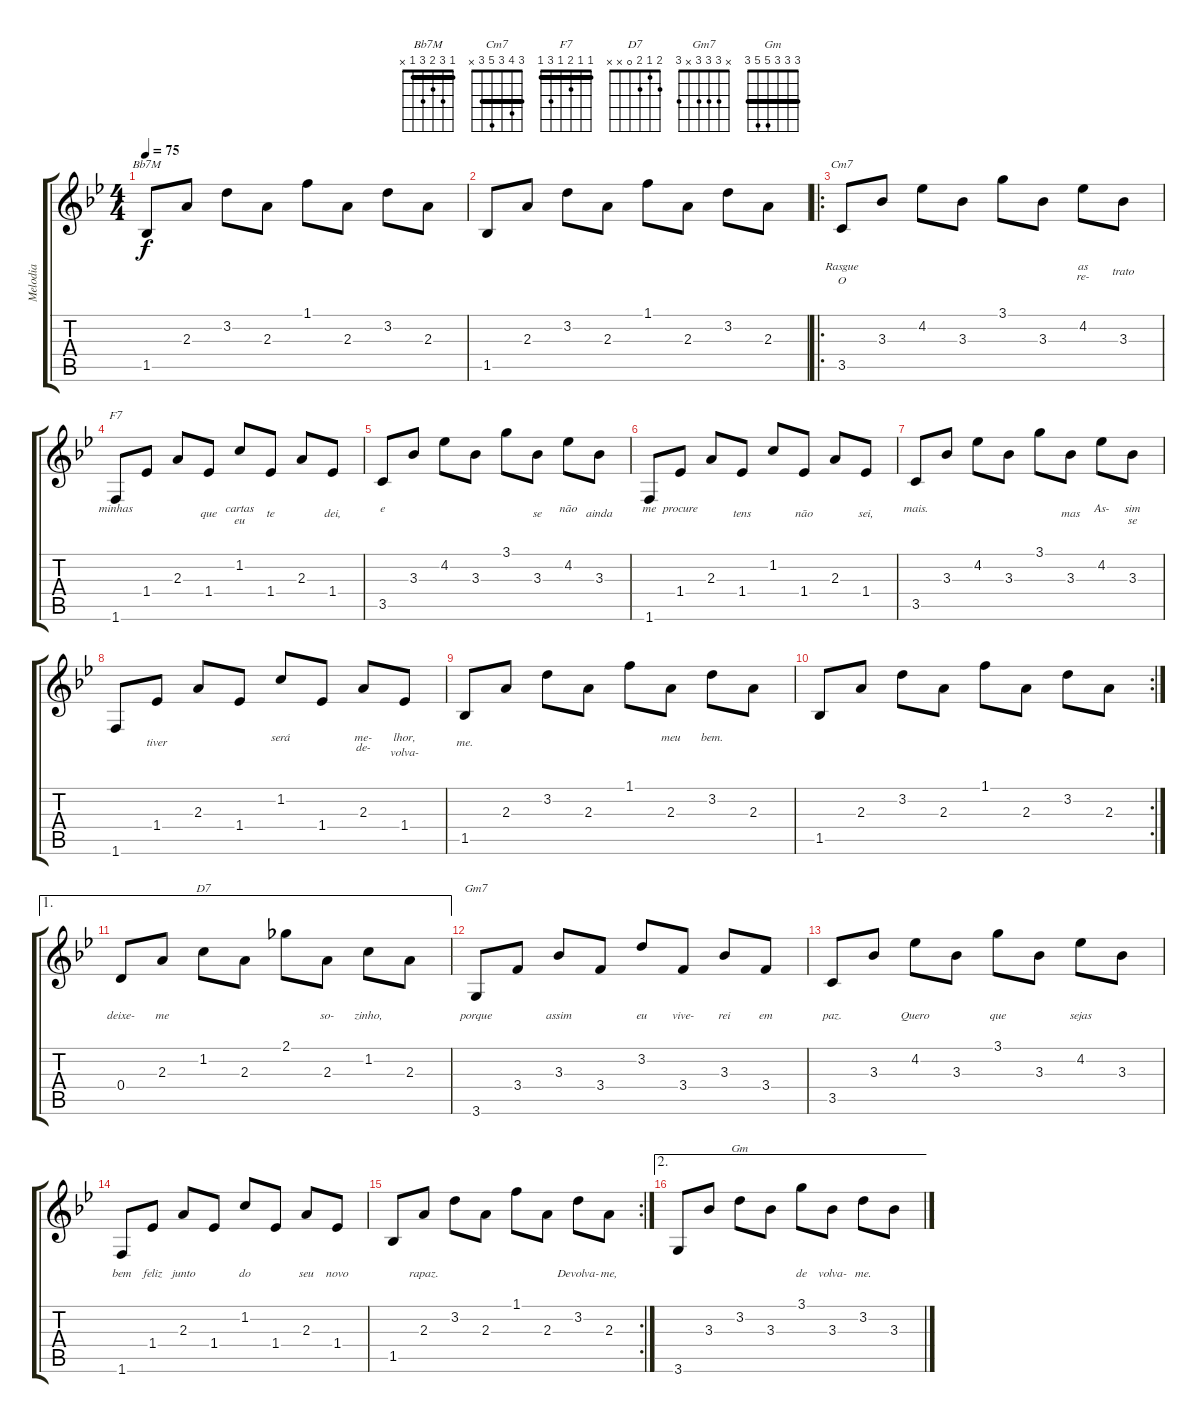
\track ("Melodia" "Melodia") {instrument acousticguitarnylon}
\staff {score tabs}
\tuning (E4 B3 G3 D3 A2 E2) {hide}
\chord ("Bb7M" 1 3 2 3 1 x) {barre 1}
\chord ("Cm7" 3 4 3 5 3 x) {barre 3}
\chord ("F7" 1 1 2 1 3 1) {barre 1}
\chord ("D7" 2 1 2 0 x x)
\chord ("Gm7" x 3 3 3 x 3)
\chord ("Gm" 3 3 3 5 5 3) {barre 3}
\ts (4 4)
\tempo 75
\clef g2
\ks bb
1.5.8{ch "Bb7M" dy f instrument acousticguitarnylon} 2.3.8 3.2.8 2.3.8 1.1.8 2.3.8 3.2.8 2.3.8 |
1.5.8 2.3.8 3.2.8 2.3.8 1.1.8 2.3.8 3.2.8 2.3.8 |
\ro
3.5.8{ch "Cm7" lyrics (0 "Rasgue") lyrics (1 "O") lyrics (2 "") lyrics (3 "") lyrics (4 "")} 3.3.8{lyrics (0 "") lyrics (1 "") lyrics (2 "") lyrics (3 "") lyrics (4 "")} 4.2.8{lyrics (0 "") lyrics (1 "") lyrics (2 "") lyrics (3 "") lyrics (4 "")} 3.3.8{lyrics (0 "") lyrics (1 "") lyrics (2 "") lyrics (3 "") lyrics (4 "")} 3.1.8{lyrics (0 "") lyrics (1 "") lyrics (2 "") lyrics (3 "") lyrics (4 "")} 3.3.8{lyrics (0 "") lyrics (1 "") lyrics (2 "") lyrics (3 "") lyrics (4 "")} 4.2.8{lyrics (0 "as") lyrics (1 "re-") lyrics (2 "") lyrics (3 "") lyrics (4 "")} 3.3.8{lyrics (0 "") lyrics (1 "trato") lyrics (2 "") lyrics (3 "") lyrics (4 "")} |
1.6.8{ch "F7" lyrics (0 "minhas") lyrics (1 "") lyrics (2 "") lyrics (3 "") lyrics (4 "")} 1.4.8{lyrics (0 "") lyrics (1 "") lyrics (2 "") lyrics (3 "") lyrics (4 "")} 2.3.8{lyrics (0 "") lyrics (1 "") lyrics (2 "") lyrics (3 "") lyrics (4 "")} 1.4.8{lyrics (0 "") lyrics (1 "que") lyrics (2 "") lyrics (3 "") lyrics (4 "")} 1.2.8{lyrics (0 "cartas") lyrics (1 "eu") lyrics (2 "") lyrics (3 "") lyrics (4 "")} 1.4.8{lyrics (0 "") lyrics (1 "te") lyrics (2 "") lyrics (3 "") lyrics (4 "")} 2.3.8{lyrics (0 "") lyrics (1 "") lyrics (2 "") lyrics (3 "") lyrics (4 "")} 1.4.8{lyrics (0 "") lyrics (1 "dei,") lyrics (2 "") lyrics (3 "") lyrics (4 "")} |
3.5.8{lyrics (0 "e") lyrics (1 "") lyrics (2 "") lyrics (3 "") lyrics (4 "")} 3.3.8{lyrics (0 "") lyrics (1 "") lyrics (2 "") lyrics (3 "") lyrics (4 "")} 4.2.8{lyrics (0 "") lyrics (1 "") lyrics (2 "") lyrics (3 "") lyrics (4 "")} 3.3.8{lyrics (0 "") lyrics (1 "") lyrics (2 "") lyrics (3 "") lyrics (4 "")} 3.1.8{lyrics (0 "") lyrics (1 "") lyrics (2 "") lyrics (3 "") lyrics (4 "")} 3.3.8{lyrics (0 "") lyrics (1 "se") lyrics (2 "") lyrics (3 "") lyrics (4 "")} 4.2.8{lyrics (0 "não") lyrics (1 "") lyrics (2 "") lyrics (3 "") lyrics (4 "")} 3.3.8{lyrics (0 "") lyrics (1 "ainda") lyrics (2 "") lyrics (3 "") lyrics (4 "")} |
1.6.8{lyrics (0 "me") lyrics (1 "") lyrics (2 "") lyrics (3 "") lyrics (4 "")} 1.4.8{lyrics (0 "procure") lyrics (1 "") lyrics (2 "") lyrics (3 "") lyrics (4 "")} 2.3.8{lyrics (0 "") lyrics (1 "") lyrics (2 "") lyrics (3 "") lyrics (4 "")} 1.4.8{lyrics (0 "") lyrics (1 "tens") lyrics (2 "") lyrics (3 "") lyrics (4 "")} 1.2.8{lyrics (0 "") lyrics (1 "") lyrics (2 "") lyrics (3 "") lyrics (4 "")} 1.4.8{lyrics (0 "") lyrics (1 "não") lyrics (2 "") lyrics (3 "") lyrics (4 "")} 2.3.8{lyrics (0 "") lyrics (1 "") lyrics (2 "") lyrics (3 "") lyrics (4 "")} 1.4.8{lyrics (0 "") lyrics (1 "sei,") lyrics (2 "") lyrics (3 "") lyrics (4 "")} |
3.5.8{lyrics (0 "mais.") lyrics (1 "") lyrics (2 "") lyrics (3 "") lyrics (4 "")} 3.3.8{lyrics (0 "") lyrics (1 "") lyrics (2 "") lyrics (3 "") lyrics (4 "")} 4.2.8{lyrics (0 "") lyrics (1 "") lyrics (2 "") lyrics (3 "") lyrics (4 "")} 3.3.8{lyrics (0 "") lyrics (1 "") lyrics (2 "") lyrics (3 "") lyrics (4 "")} 3.1.8{lyrics (0 "") lyrics (1 "") lyrics (2 "") lyrics (3 "") lyrics (4 "")} 3.3.8{lyrics (0 "") lyrics (1 "mas") lyrics (2 "") lyrics (3 "") lyrics (4 "")} 4.2.8{lyrics (0 "As-") lyrics (1 "") lyrics (2 "") lyrics (3 "") lyrics (4 "")} 3.3.8{lyrics (0 "sim") lyrics (1 "se") lyrics (2 "") lyrics (3 "") lyrics (4 "")} |
1.6.8{lyrics (0 "") lyrics (1 "") lyrics (2 "") lyrics (3 "") lyrics (4 "")} 1.4.8{lyrics (0 "") lyrics (1 "tiver") lyrics (2 "") lyrics (3 "") lyrics (4 "")} 2.3.8{lyrics (0 "") lyrics (1 "") lyrics (2 "") lyrics (3 "") lyrics (4 "")} 1.4.8{lyrics (0 "") lyrics (1 "") lyrics (2 "") lyrics (3 "") lyrics (4 "")} 1.2.8{lyrics (0 "será") lyrics (1 "") lyrics (2 "") lyrics (3 "") lyrics (4 "")} 1.4.8{lyrics (0 "") lyrics (1 "") lyrics (2 "") lyrics (3 "") lyrics (4 "")} 2.3.8{lyrics (0 "me-") lyrics (1 "de-") lyrics (2 "") lyrics (3 "") lyrics (4 "")} 1.4.8{lyrics (0 "lhor,") lyrics (1 "volva-") lyrics (2 "") lyrics (3 "") lyrics (4 "")} |
1.5.8{lyrics (0 "") lyrics (1 "me.") lyrics (2 "") lyrics (3 "") lyrics (4 "")} 2.3.8{lyrics (0 "") lyrics (1 "") lyrics (2 "") lyrics (3 "") lyrics (4 "")} 3.2.8{lyrics (0 "") lyrics (1 "") lyrics (2 "") lyrics (3 "") lyrics (4 "")} 2.3.8{lyrics (0 "") lyrics (1 "") lyrics (2 "") lyrics (3 "") lyrics (4 "")} 1.1.8{lyrics (0 "") lyrics (1 "") lyrics (2 "") lyrics (3 "") lyrics (4 "")} 2.3.8{lyrics (0 "meu") lyrics (1 "") lyrics (2 "") lyrics (3 "") lyrics (4 "")} 3.2.8{lyrics (0 "bem.") lyrics (1 "") lyrics (2 "") lyrics (3 "") lyrics (4 "")} 2.3.8 |
\rc 2
1.5.8 2.3.8 3.2.8 2.3.8 1.1.8 2.3.8 3.2.8 2.3.8 |
\ae 1
0.4.8{lyrics (0 "") lyrics (1 "") lyrics (2 "deixe-") lyrics (3 "") lyrics (4 "")} 2.3.8{lyrics (0 "") lyrics (1 "") lyrics (2 "me") lyrics (3 "") lyrics (4 "")} 1.2.8{ch "D7" lyrics (0 "") lyrics (1 "") lyrics (2 "") lyrics (3 "") lyrics (4 "")} 2.3.8{lyrics (0 "") lyrics (1 "") lyrics (2 "") lyrics (3 "") lyrics (4 "")} 2.1.8{lyrics (0 "") lyrics (1 "") lyrics (2 "") lyrics (3 "") lyrics (4 "")} 2.3.8{lyrics (0 "") lyrics (1 "") lyrics (2 "so-") lyrics (3 "") lyrics (4 "")} 1.2.8{lyrics (0 "") lyrics (1 "") lyrics (2 "zinho,") lyrics (3 "") lyrics (4 "")} 2.3.8{lyrics (0 "") lyrics (1 "") lyrics (2 "") lyrics (3 "") lyrics (4 "")} |
3.6.8{ch "Gm7" lyrics (0 "") lyrics (1 "") lyrics (2 "porque") lyrics (3 "") lyrics (4 "")} 3.4.8{lyrics (0 "") lyrics (1 "") lyrics (2 "") lyrics (3 "") lyrics (4 "")} 3.3.8{lyrics (0 "") lyrics (1 "") lyrics (2 "assim") lyrics (3 "") lyrics (4 "")} 3.4.8{lyrics (0 "") lyrics (1 "") lyrics (2 "") lyrics (3 "") lyrics (4 "")} 3.2.8{lyrics (0 "") lyrics (1 "") lyrics (2 "eu") lyrics (3 "") lyrics (4 "")} 3.4.8{lyrics (0 "") lyrics (1 "") lyrics (2 "vive-") lyrics (3 "") lyrics (4 "")} 3.3.8{lyrics (0 "") lyrics (1 "") lyrics (2 "rei") lyrics (3 "") lyrics (4 "")} 3.4.8{lyrics (0 "") lyrics (1 "") lyrics (2 "em") lyrics (3 "") lyrics (4 "")} |
3.5.8{lyrics (0 "") lyrics (1 "") lyrics (2 "paz.") lyrics (3 "") lyrics (4 "")} 3.3.8{lyrics (0 "") lyrics (1 "") lyrics (2 "") lyrics (3 "") lyrics (4 "")} 4.2.8{lyrics (0 "") lyrics (1 "") lyrics (2 "Quero") lyrics (3 "") lyrics (4 "")} 3.3.8{lyrics (0 "") lyrics (1 "") lyrics (2 "") lyrics (3 "") lyrics (4 "")} 3.1.8{lyrics (0 "") lyrics (1 "") lyrics (2 "que") lyrics (3 "") lyrics (4 "")} 3.3.8{lyrics (0 "") lyrics (1 "") lyrics (2 "") lyrics (3 "") lyrics (4 "")} 4.2.8{lyrics (0 "") lyrics (1 "") lyrics (2 "sejas") lyrics (3 "") lyrics (4 "")} 3.3.8{lyrics (0 "") lyrics (1 "") lyrics (2 "") lyrics (3 "") lyrics (4 "")} |
1.6.8{lyrics (0 "") lyrics (1 "") lyrics (2 "bem") lyrics (3 "") lyrics (4 "")} 1.4.8{lyrics (0 "") lyrics (1 "") lyrics (2 "feliz") lyrics (3 "") lyrics (4 "")} 2.3.8{lyrics (0 "") lyrics (1 "") lyrics (2 "junto") lyrics (3 "") lyrics (4 "")} 1.4.8{lyrics (0 "") lyrics (1 "") lyrics (2 "") lyrics (3 "") lyrics (4 "")} 1.2.8{lyrics (0 "") lyrics (1 "") lyrics (2 "do") lyrics (3 "") lyrics (4 "")} 1.4.8{lyrics (0 "") lyrics (1 "") lyrics (2 "") lyrics (3 "") lyrics (4 "")} 2.3.8{lyrics (0 "") lyrics (1 "") lyrics (2 "seu") lyrics (3 "") lyrics (4 "")} 1.4.8{lyrics (0 "") lyrics (1 "") lyrics (2 "novo") lyrics (3 "") lyrics (4 "")} |
\rc 2
1.5.8{lyrics (0 "") lyrics (1 "") lyrics (2 "") lyrics (3 "") lyrics (4 "")} 2.3.8{lyrics (0 "") lyrics (1 "") lyrics (2 "rapaz.") lyrics (3 "") lyrics (4 "")} 3.2.8{lyrics (0 "") lyrics (1 "") lyrics (2 "") lyrics (3 "") lyrics (4 "")} 2.3.8{lyrics (0 "") lyrics (1 "") lyrics (2 "") lyrics (3 "") lyrics (4 "")} 1.1.8{lyrics (0 "") lyrics (1 "") lyrics (2 "") lyrics (3 "") lyrics (4 "")} 2.3.8{lyrics (0 "") lyrics (1 "") lyrics (2 "") lyrics (3 "") lyrics (4 "")} 3.2.8{lyrics (0 "") lyrics (1 "") lyrics (2 "Devolva-") lyrics (3 "") lyrics (4 "")} 2.3.8{lyrics (0 "") lyrics (1 "") lyrics (2 "me,") lyrics (3 "") lyrics (4 "")} |
\ae 2
3.6.8{lyrics (0 "") lyrics (1 "") lyrics (2 "") lyrics (3 "") lyrics (4 "")} 3.3.8{lyrics (0 "") lyrics (1 "") lyrics (2 "") lyrics (3 "") lyrics (4 "")} 3.2.8{ch "Gm" lyrics (0 "") lyrics (1 "") lyrics (2 "") lyrics (3 "") lyrics (4 "")} 3.3.8{lyrics (0 "") lyrics (1 "") lyrics (2 "") lyrics (3 "") lyrics (4 "")} 3.1.8{lyrics (0 "") lyrics (1 "") lyrics (2 "de") lyrics (3 "") lyrics (4 "")} 3.3.8{lyrics (0 "") lyrics (1 "") lyrics (2 "volva-") lyrics (3 "") lyrics (4 "")} 3.2.8{lyrics (0 "") lyrics (1 "") lyrics (2 "me.") lyrics (3 "") lyrics (4 "")} 3.3.8
